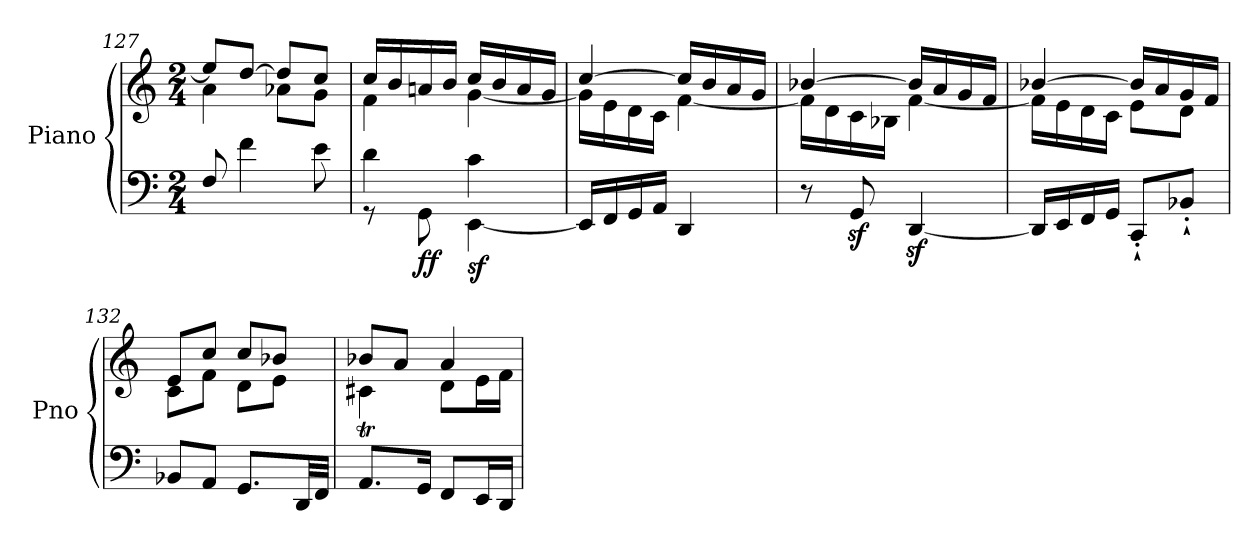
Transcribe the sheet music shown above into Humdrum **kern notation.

**kern	**kern	**dynam
*part1	*part1	*part1
*staff2	*staff1	*staff1/2
*I"Piano	*	*
*I'Pno	*	*
*clefF4	*clefG2	*
*k[]	*k[]	*
*C:	*C:	*
*M2/4	*M2/4	*
=127	=127	=127
*	*^	*
8F/	8ee/L]	4a\	.
4f\	[8dd/J	.	.
.	8dd/L]	8a-X\L	.
8e\	8cc/J	8g\J	.
=128	=128	=128	=128
*^	*	*	*
4d\	8rGG	16cc/LL	4f\	.
.	.	16b/	.	.
!	!	!	!	!LO:DY:b=2
.	8GG\	16an/	.	ff
.	.	16b/JJ	.	.
!	!	!	!	!LO:DY:b=2
4c\	[4EE\	16cc/LL	[4g\	sf
.	.	16b/	.	.
.	.	16a/	.	.
.	.	16g/JJ	.	.
=129	=129	=129	=129	=129
2ryy	16EE/LL]	[4cc/	16g\LL]	.
.	16FF/	.	16e\	.
.	16GG/	.	16d\	.
.	16AA/JJ	.	16c\JJ	.
.	4DD/	16cc/LL]	[4f\	.
.	.	16b/	.	.
.	.	16a/	.	.
.	.	16g/JJ	.	.
*v	*v	*	*	*
!!LO:LB:g=z	!!
=130	=130	=130	=130
8r	[4b-X/	16f\LL]	.
.	.	16d\	.
8GGz</	.	16c\	.
.	.	16B-X\JJ	.
[4DDz</	16b-/LL]	[4f\	.
.	16a/	.	.
.	16g/	.	.
.	16f/JJ	.	.
=131	=131	=131	=131
16DD/LL]	[4b-X/	16f\LL]	.
16EE/	.	16e\	.
16FF/	.	16d\	.
16GG/JJ	.	16c\JJ	.
8CC'`/L	16b-/LL]	8e\L	.
.	16a/	.	.
8BB-X'`/J	16g/	8d\J	.
.	16f/JJ	.	.
=132	=132	=132	=132
8BB-X/L	8e/L	8c\L	.
8AA/J	8cc/J	8f\J	.
8.GG/L	8cc/L	8d\L	.
.	8b-X/J	8e\J	.
32DD/LL	.	.	.
32FF/JJJ	.	.	.
=133	=133	=133	=133
8.AA/L	8b-X/L	4c#Xt\	.
.	8a/J	.	.
16GG/Jk	.	.	.
8FF/L	4a/	8d\L	.
16EE/L	.	16e\L	.
16DD/JJ	.	16f\JJ	.
*	*v	*v	*
=	=	=
*-	*-	*-
